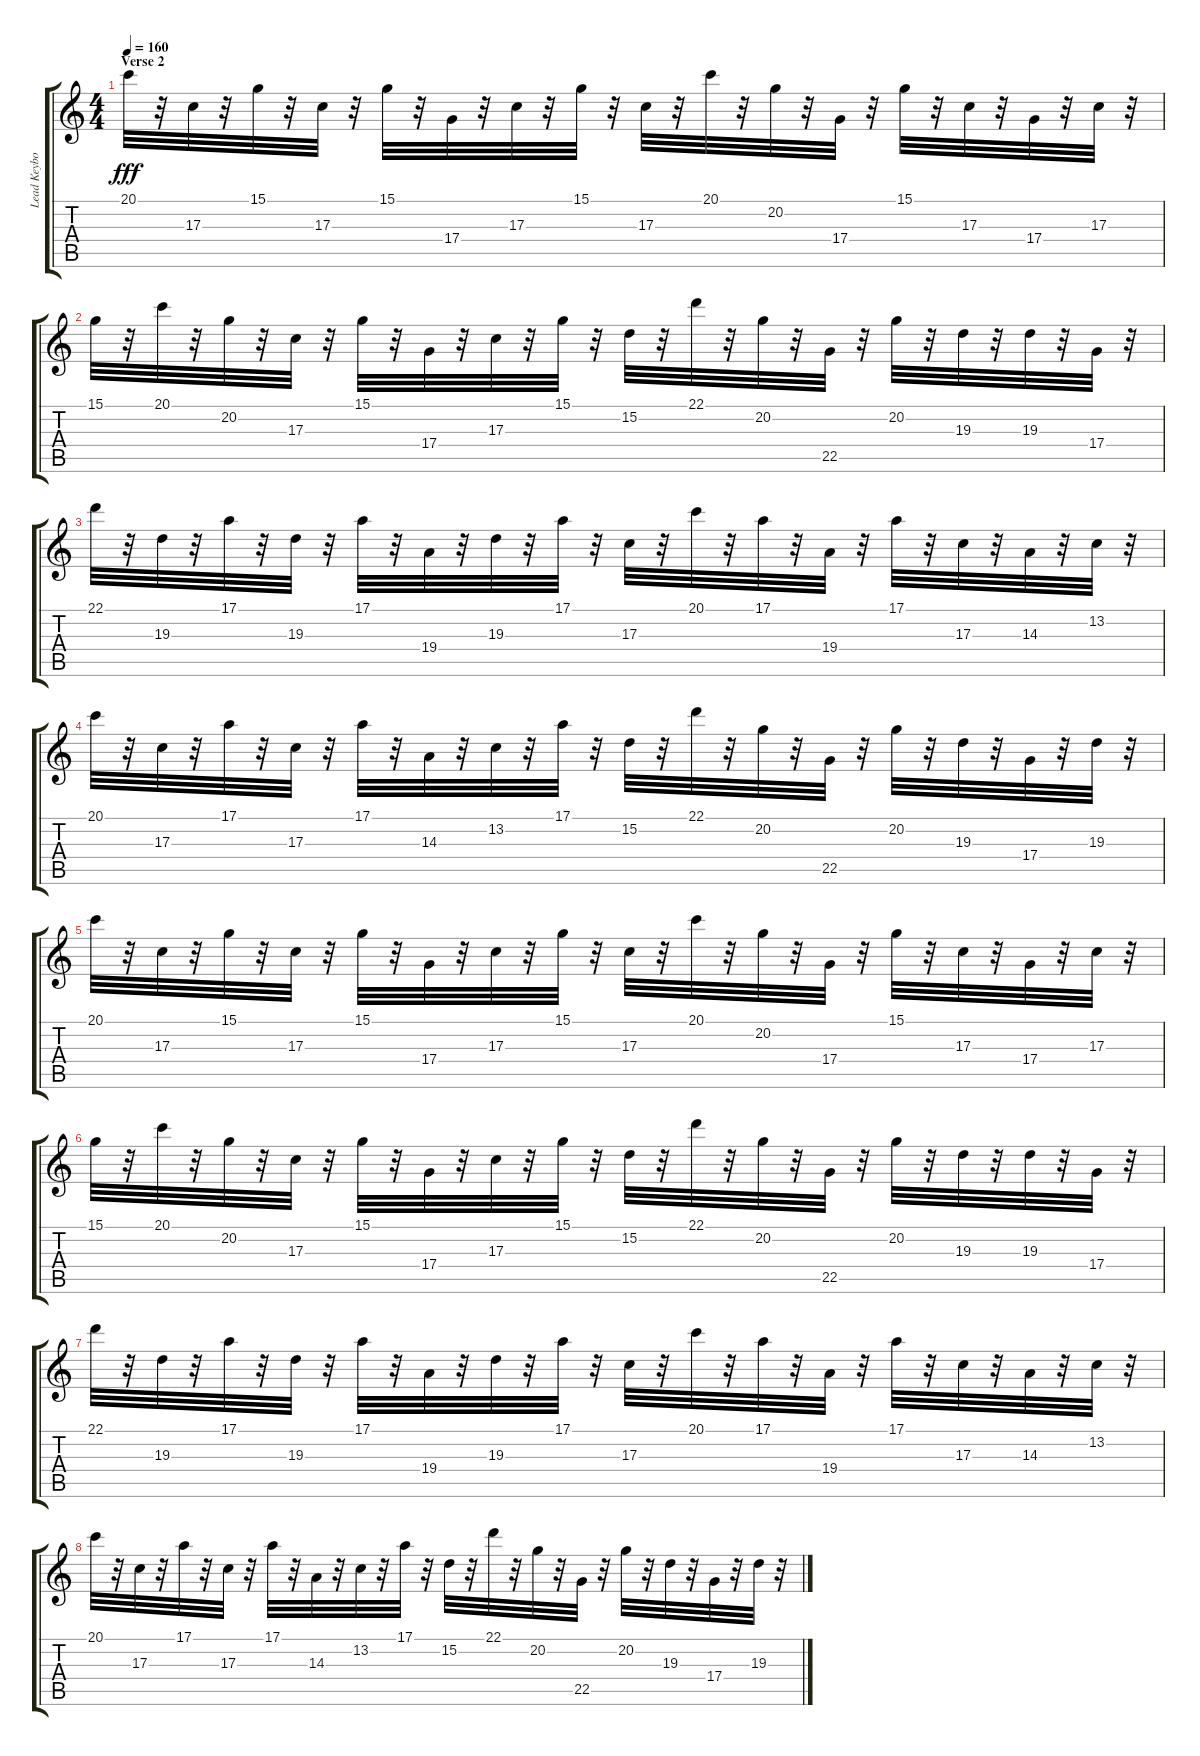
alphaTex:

\track ("Lead Keyboard Melody" "Lead Keybo") {instrument harpsichord}
\staff {score tabs}
\tuning (E4 B3 G3 D3 A2 E2) {hide}
\ts (4 4)
\section ("" "Verse 2")
\tempo 160
\clef g2
\ks c
20.1.32{dy fff} r.32 17.3.32 r.32 15.1.32 r.32 17.3.32 r.32 15.1.32 r.32 17.4.32 r.32 17.3.32 r.32 15.1.32 r.32 17.3.32 r.32 20.1.32 r.32 20.2.32 r.32 17.4.32 r.32 15.1.32 r.32 17.3.32 r.32 17.4.32 r.32 17.3.32 r.32 |
15.1.32 r.32 20.1.32 r.32 20.2.32 r.32 17.3.32 r.32 15.1.32 r.32 17.4.32 r.32 17.3.32 r.32 15.1.32 r.32 15.2.32 r.32 22.1.32 r.32 20.2.32 r.32 22.5.32 r.32 20.2.32 r.32 19.3.32 r.32 19.3.32 r.32 17.4.32 r.32 |
22.1.32 r.32 19.3.32 r.32 17.1.32 r.32 19.3.32 r.32 17.1.32 r.32 19.4.32 r.32 19.3.32 r.32 17.1.32 r.32 17.3.32 r.32 20.1.32 r.32 17.1.32 r.32 19.4.32 r.32 17.1.32 r.32 17.3.32 r.32 14.3.32 r.32 13.2.32 r.32 |
20.1.32 r.32 17.3.32 r.32 17.1.32 r.32 17.3.32 r.32 17.1.32 r.32 14.3.32 r.32 13.2.32 r.32 17.1.32 r.32 15.2.32 r.32 22.1.32 r.32 20.2.32 r.32 22.5.32 r.32 20.2.32 r.32 19.3.32 r.32 17.4.32 r.32 19.3.32 r.32 |
20.1.32 r.32 17.3.32 r.32 15.1.32 r.32 17.3.32 r.32 15.1.32 r.32 17.4.32 r.32 17.3.32 r.32 15.1.32 r.32 17.3.32 r.32 20.1.32 r.32 20.2.32 r.32 17.4.32 r.32 15.1.32 r.32 17.3.32 r.32 17.4.32 r.32 17.3.32 r.32 |
15.1.32 r.32 20.1.32 r.32 20.2.32 r.32 17.3.32 r.32 15.1.32 r.32 17.4.32 r.32 17.3.32 r.32 15.1.32 r.32 15.2.32 r.32 22.1.32 r.32 20.2.32 r.32 22.5.32 r.32 20.2.32 r.32 19.3.32 r.32 19.3.32 r.32 17.4.32 r.32 |
22.1.32 r.32 19.3.32 r.32 17.1.32 r.32 19.3.32 r.32 17.1.32 r.32 19.4.32 r.32 19.3.32 r.32 17.1.32 r.32 17.3.32 r.32 20.1.32 r.32 17.1.32 r.32 19.4.32 r.32 17.1.32 r.32 17.3.32 r.32 14.3.32 r.32 13.2.32 r.32 |
20.1.32 r.32 17.3.32 r.32 17.1.32 r.32 17.3.32 r.32 17.1.32 r.32 14.3.32 r.32 13.2.32 r.32 17.1.32 r.32 15.2.32 r.32 22.1.32 r.32 20.2.32 r.32 22.5.32 r.32 20.2.32 r.32 19.3.32 r.32 17.4.32 r.32 19.3.32 r.32
